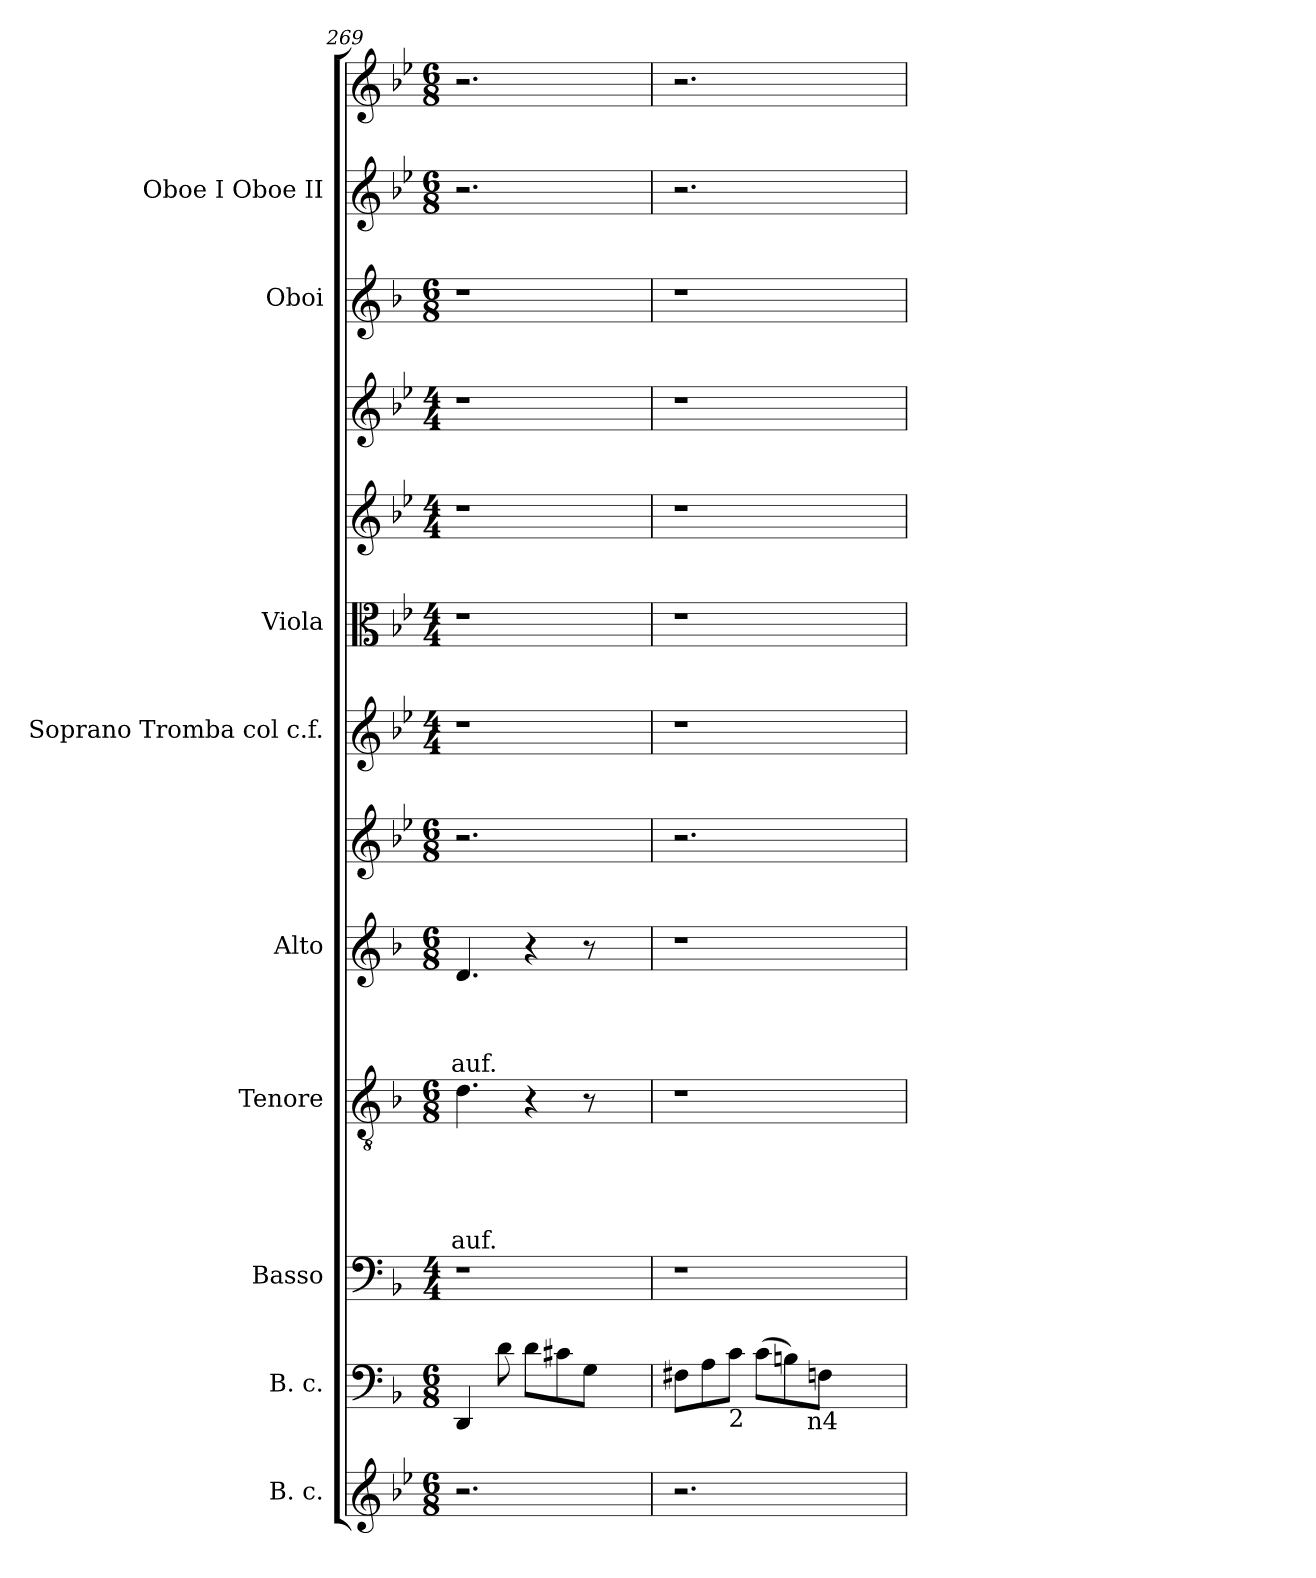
**kern	**kern	**kern	**kern	**text	**text	**text	**text	**text	**kern	**text	**text	**text	**text	**kern	**kern	**kern	**kern	**kern	**kern	**kern	**kern
*part12	*part11	*part10	*part9	*part9	*part9	*part9	*part9	*part9	*part8	*part8	*part8	*part8	*part8	*part7	*part6	*part5	*part4	*part3	*part2	*part1	*part1
*staff13	*staff12	*staff11	*staff10	*staff10	*staff10	*staff10	*staff10	*staff10	*staff9	*staff9	*staff9	*staff9	*staff9	*staff8	*staff7	*staff6	*staff5	*staff4	*staff3	*staff2	*staff1
*I"B. c.	*I"B. c.	*I"Basso	*I"Tenore	*	*	*	*	*	*I"Alto	*	*	*	*	*	*I"Soprano Tromba col c.f.	*I"Viola	*	*	*I"Oboi	*I"Oboe I Oboe II	*
*	*I'B. c.	*I'Basso	*I'Tenore	*	*	*	*	*	*I'Alto	*	*	*	*	*	*I'Soprano	*I'Viola	*	*	*	*I'Ob	*
*clefG2	*clefF4	*clefF4	*clefGv2	*	*	*	*	*	*clefG2	*	*	*	*	*clefG2	*clefG2	*clefC3	*clefG2	*clefG2	*clefG2	*clefG2	*clefG2
*k[b-e-]	*k[b-]	*k[b-]	*k[b-]	*	*	*	*	*	*k[b-]	*	*	*	*	*k[b-e-]	*k[b-e-]	*k[b-e-]	*k[b-e-]	*k[b-e-]	*k[b-]	*k[b-e-]	*k[b-e-]
*B-:	*F:	*F:	*F:	*	*	*	*	*	*F:	*	*	*	*	*B-:	*B-:	*B-:	*B-:	*B-:	*F:	*B-:	*B-:
*M6/8	*M6/8	*M4/4	*M6/8	*	*	*	*	*	*M6/8	*	*	*	*	*M6/8	*M4/4	*M4/4	*M4/4	*M4/4	*M6/8	*M6/8	*M6/8
=269	=269	=269	=269	=269	=269	=269	=269	=269	=269	=269	=269	=269	=269	=269	=269	=269	=269	=269	=269	=269	=269
!	!	!	!	!	!	!	!	!LO:LY:b	!	!	!	!	!LO:LY:b	!	!	!	!	!	!LO:N:vis=1	!	!
2.r	4DD/	1r	4.d\	.	.	.	.	auf.	4.d/	.	.	.	auf.	2.r	1r	1r	1r	1r	2.r	2.r	2.r
.	8d\	.	.	.	.	.	.	.	.	.	.	.	.	.	.	.	.	.	.	.	.
.	8d>\L	.	4r	.	.	.	.	.	4r	.	.	.	.	.	.	.	.	.	.	.	.
.	8c#X\	.	.	.	.	.	.	.	.	.	.	.	.	.	.	.	.	.	.	.	.
.	8G>\J	.	8r	.	.	.	.	.	8r	.	.	.	.	.	.	.	.	.	.	.	.
4ryy	4ryy	.	4ryy	.	.	.	.	.	4ryy	.	.	.	.	4ryy	.	.	.	.	4ryy	4ryy	4ryy
=270	=270	=270	=270	=270	=270	=270	=270	=270	=270	=270	=270	=270	=270	=270	=270	=270	=270	=270	=270	=270	=270
!	!	!	!LO:N:vis=1	!	!	!	!	!	!LO:N:vis=1	!	!	!	!	!	!	!	!	!	!LO:N:vis=1	!	!
*	*^	*	*	*	*	*	*	*	*	*	*	*	*	*	*	*	*	*	*	*	*
2.r	8F#X>\L	2ryy	1r	2.r	.	.	.	.	.	2.r	.	.	.	.	2.r	1r	1r	1r	1r	2.r	2.r	2.r
.	8A\	.	.	.	.	.	.	.	.	.	.	.	.	.	.	.	.	.	.	.	.	.
!	!LO:TX:b:t=2	!	!	!	!	!	!	!	!	!	!	!	!	!	!	!	!	!	!	!	!	!
.	8c>\J	.	.	.	.	.	.	.	.	.	.	.	.	.	.	.	.	.	.	.	.	.
.	(>8c>\L	.	.	.	.	.	.	.	.	.	.	.	.	.	.	.	.	.	.	.	.	.
.	8Bn\)	16.ryy	.	.	.	.	.	.	.	.	.	.	.	.	.	.	.	.	.	.	.	.
!	!	!LO:TX:b:t=n4	!	!	!	!	!	!	!	!	!	!	!	!	!	!	!	!	!	!	!	!
.	.	4ryy	.	.	.	.	.	.	.	.	.	.	.	.	.	.	.	.	.	.	.	.
.	8Fn>\J	.	.	.	.	.	.	.	.	.	.	.	.	.	.	.	.	.	.	.	.	.
4ryy	4ryy	.	.	4ryy	.	.	.	.	.	4ryy	.	.	.	.	4ryy	.	.	.	.	4ryy	4ryy	4ryy
.	.	8ryy	.	.	.	.	.	.	.	.	.	.	.	.	.	.	.	.	.	.	.	.
.	.	32ryy	.	.	.	.	.	.	.	.	.	.	.	.	.	.	.	.	.	.	.	.
*	*v	*v	*	*	*	*	*	*	*	*	*	*	*	*	*	*	*	*	*	*	*	*
=	=	=	=	=	=	=	=	=	=	=	=	=	=	=	=	=	=	=	=	=	=
*-	*-	*-	*-	*-	*-	*-	*-	*-	*-	*-	*-	*-	*-	*-	*-	*-	*-	*-	*-	*-	*-
